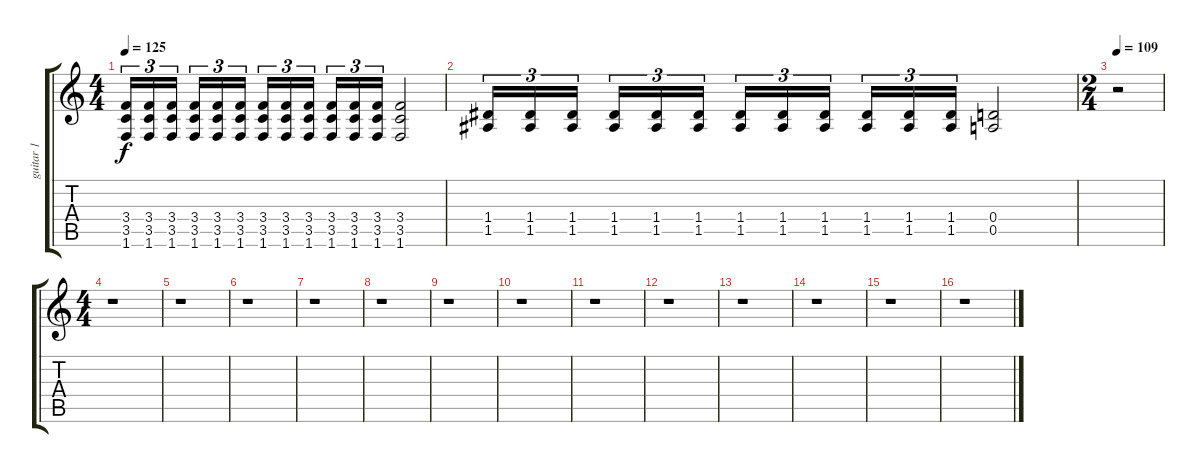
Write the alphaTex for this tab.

\track ("guitar 1" "guitar 1") {instrument distortionguitar}
\staff {score tabs}
\tuning (E4 B3 G3 D3 A2 E2) {hide}
\ts (4 4)
\tempo 125
\clef g2
\ks c
(3.4 3.5 1.6).16{tu (3 2) dy f} (3.4 3.5 1.6).16{tu (3 2)} (3.4 3.5 1.6).16{tu (3 2) beam splitsecondary} (3.4 3.5 1.6).16{tu (3 2)} (3.4 3.5 1.6).16{tu (3 2)} (3.4 3.5 1.6).16{tu (3 2)} (3.4 3.5 1.6).16{tu (3 2)} (3.4 3.5 1.6).16{tu (3 2)} (3.4 3.5 1.6).16{tu (3 2) beam splitsecondary} (3.4 3.5 1.6).16{tu (3 2)} (3.4 3.5 1.6).16{tu (3 2)} (3.4 3.5 1.6).16{tu (3 2)} (3.4 3.5 1.6).2 |
(1.4 1.5).16{tu (3 2)} (1.4 1.5).16{tu (3 2)} (1.4 1.5).16{tu (3 2) beam splitsecondary} (1.4 1.5).16{tu (3 2)} (1.4 1.5).16{tu (3 2)} (1.4 1.5).16{tu (3 2)} (1.4 1.5).16{tu (3 2)} (1.4 1.5).16{tu (3 2)} (1.4 1.5).16{tu (3 2) beam splitsecondary} (1.4 1.5).16{tu (3 2)} (1.4 1.5).16{tu (3 2)} (1.4 1.5).16{tu (3 2)} (0.4 0.5).2 |
\ts (2 4)
\tempo 109
r.2 |
\ts (4 4)
r.1 |
r.1 |
r.1 |
r.1 |
r.1 |
r.1 |
r.1 |
r.1 |
r.1 |
r.1 |
r.1 |
r.1 |
r.1
